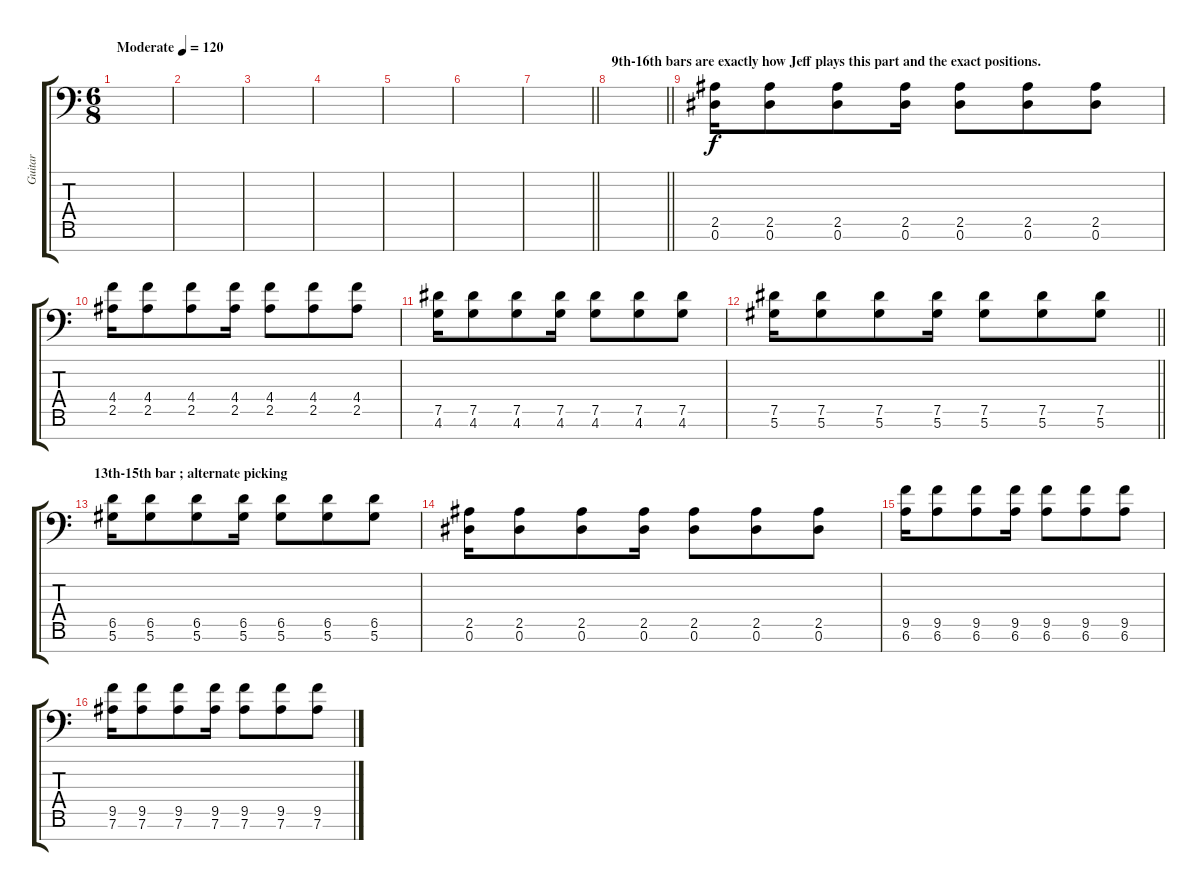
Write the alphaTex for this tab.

\track ("Guitar" "Guitar") {instrument distortionguitar}
\staff {score tabs}
\tuning (Eb4 Bb3 Gb3 Db3 Ab2 Eb2 Bb1) {hide}
\ts (6 8)
\tempo (120 "Moderate")
\clef f4
\ks c
|
|
|
|
|
|
\barLineRight lightlight
|
\section ("" "9th-16th bars are exactly how Jeff plays this part and the exact positions.")
\barLineRight lightlight
|
\section ("" "")
(2.5 0.6).16 (2.5 0.6).8 (2.5 0.6).8 (2.5 0.6).16 (2.5 0.6).8 (2.5 0.6).8 (2.5 0.6).8 |
(4.4 2.5).16 (4.4 2.5).8 (4.4 2.5).8 (4.4 2.5).16 (4.4 2.5).8 (4.4 2.5).8 (4.4 2.5).8 |
(7.5 4.6).16 (7.5 4.6).8 (7.5 4.6).8 (7.5 4.6).16 (7.5 4.6).8 (7.5 4.6).8 (7.5 4.6).8 |
\barLineRight lightlight
(7.5 5.6).16 (7.5 5.6).8 (7.5 5.6).8 (7.5 5.6).16 (7.5 5.6).8 (7.5 5.6).8 (7.5 5.6).8 |
\section ("" "13th-15th bar ; alternate picking")
(6.5 5.6).16 (6.5 5.6).8 (6.5 5.6).8 (6.5 5.6).16 (6.5 5.6).8 (6.5 5.6).8 (6.5 5.6).8 |
(2.5 0.6).16 (2.5 0.6).8 (2.5 0.6).8 (2.5 0.6).16 (2.5 0.6).8 (2.5 0.6).8 (2.5 0.6).8 |
(9.5 6.6).16 (9.5 6.6).8 (9.5 6.6).8 (9.5 6.6).16 (9.5 6.6).8 (9.5 6.6).8 (9.5 6.6).8 |
(9.5 7.6).16 (9.5 7.6).8 (9.5 7.6).8 (9.5 7.6).16 (9.5 7.6).8 (9.5 7.6).8 (9.5 7.6).8
